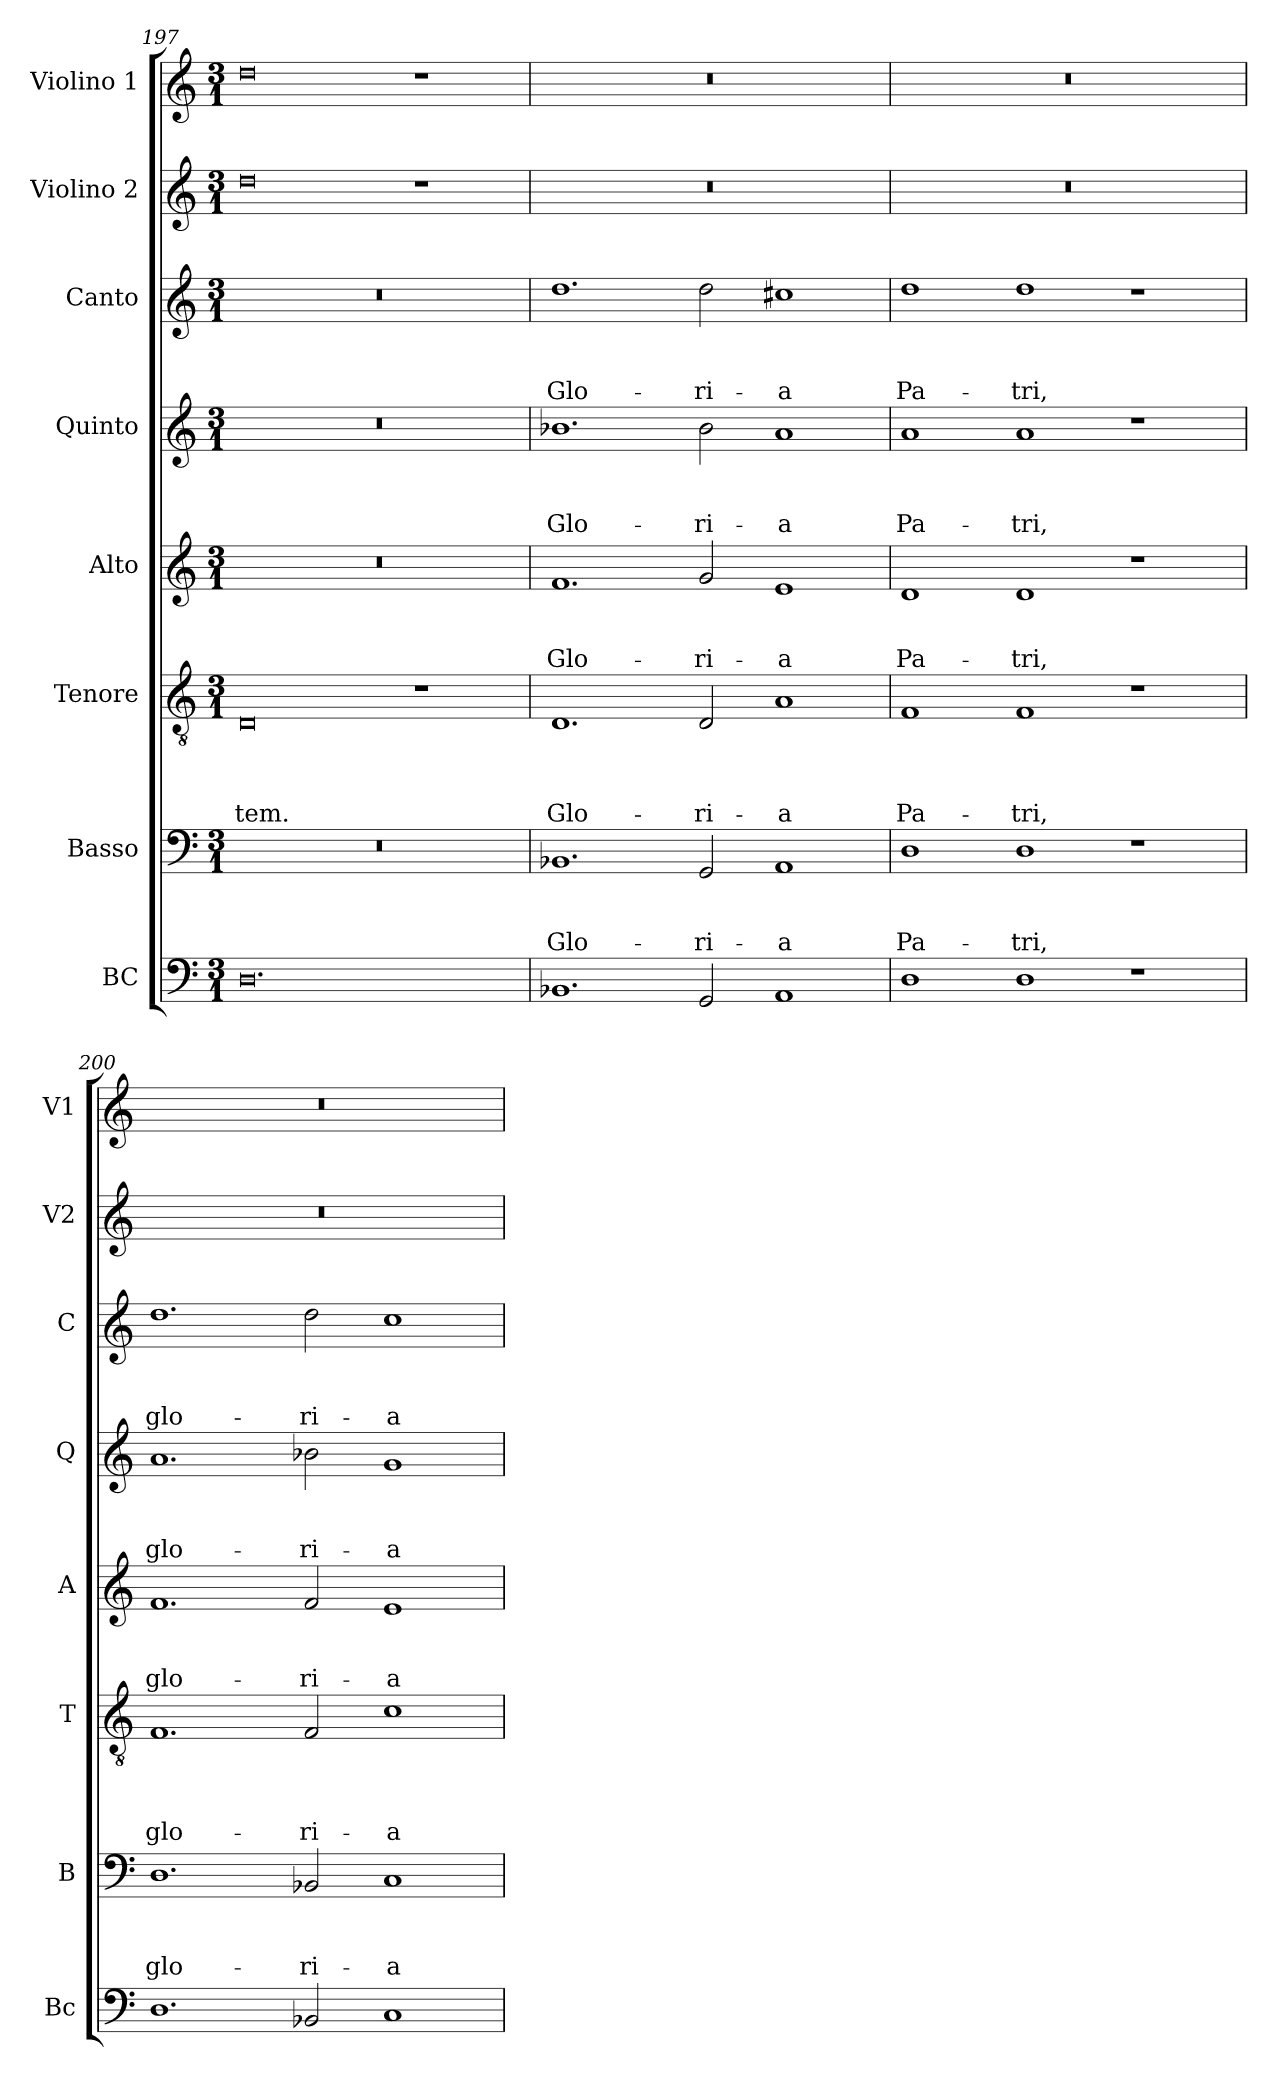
**kern	**kern	**text	**text	**text	**kern	**text	**text	**text	**text	**kern	**text	**text	**text	**kern	**text	**text	**text	**kern	**text	**text	**text	**kern	**kern
*part8	*part7	*part7	*part7	*part7	*part6	*part6	*part6	*part6	*part6	*part5	*part5	*part5	*part5	*part4	*part4	*part4	*part4	*part3	*part3	*part3	*part3	*part2	*part1
*staff8	*staff7	*staff7	*staff7	*staff7	*staff6	*staff6	*staff6	*staff6	*staff6	*staff5	*staff5	*staff5	*staff5	*staff4	*staff4	*staff4	*staff4	*staff3	*staff3	*staff3	*staff3	*staff2	*staff1
*I"BC	*I"Basso	*	*	*	*I"Tenore	*	*	*	*	*I"Alto	*	*	*	*I"Quinto	*	*	*	*I"Canto	*	*	*	*I"Violino 2	*I"Violino 1
*I'Bc	*I'B	*	*	*	*I'T	*	*	*	*	*I'A	*	*	*	*I'Q	*	*	*	*I'C	*	*	*	*I'V2	*I'V1
*clefF4	*clefF4	*	*	*	*clefGv2	*	*	*	*	*clefG2	*	*	*	*clefG2	*	*	*	*clefG2	*	*	*	*clefG2	*clefG2
*k[]	*k[]	*	*	*	*k[]	*	*	*	*	*k[]	*	*	*	*k[]	*	*	*	*k[]	*	*	*	*k[]	*k[]
*C:	*C:	*	*	*	*C:	*	*	*	*	*C:	*	*	*	*C:	*	*	*	*C:	*	*	*	*C:	*C:
*M3/1	*M3/1	*	*	*	*M3/1	*	*	*	*	*M3/1	*	*	*	*M3/1	*	*	*	*M3/1	*	*	*	*M3/1	*M3/1
=197	=197	=197	=197	=197	=197	=197	=197	=197	=197	=197	=197	=197	=197	=197	=197	=197	=197	=197	=197	=197	=197	=197	=197
!	!	!	!	!	!	!	!	!	!LO:LY:b	!	!	!	!	!	!	!	!	!	!	!	!	!	!
0.D	0.r	.	.	.	0D	.	.	.	-tem.	0.r	.	.	.	0.r	.	.	.	0.r	.	.	.	0dd	0dd
.	.	.	.	.	1r	.	.	.	.	.	.	.	.	.	.	.	.	.	.	.	.	1r	1r
!!LO:LB:g=z
=198	=198	=198	=198	=198	=198	=198	=198	=198	=198	=198	=198	=198	=198	=198	=198	=198	=198	=198	=198	=198	=198	=198	=198
!	!	!	!	!LO:LY:b	!	!	!	!	!LO:LY:b	!	!	!	!LO:LY:b	!	!	!	!LO:LY:b	!	!	!	!LO:LY:b	!	!
1.BB-X	1.BB-X	.	.	Glo-	1.D	.	.	.	Glo-	1.f	.	.	Glo-	1.b-X	.	.	Glo-	1.dd	.	.	Glo-	0.r	0.r
!	!	!	!	!LO:LY:b	!	!	!	!	!LO:LY:b	!	!	!	!LO:LY:b	!	!	!	!LO:LY:b	!	!	!	!LO:LY:b	!	!
2GG/	2GG/	.	.	-ri-	2D/	.	.	.	-ri-	2g/	.	.	-ri-	2b-\	.	.	-ri-	2dd\	.	.	-ri-	.	.
!	!	!	!	!LO:LY:b	!	!	!	!	!LO:LY:b	!	!	!	!LO:LY:b	!	!	!	!LO:LY:b	!	!	!	!LO:LY:b	!	!
1AA	1AA	.	.	-a	1A	.	.	.	-a	1e	.	.	-a	1a	.	.	-a	1cc#X	.	.	-a	.	.
=199	=199	=199	=199	=199	=199	=199	=199	=199	=199	=199	=199	=199	=199	=199	=199	=199	=199	=199	=199	=199	=199	=199	=199
!	!	!	!	!LO:LY:b	!	!	!	!	!LO:LY:b	!	!	!	!LO:LY:b	!	!	!	!LO:LY:b	!	!	!	!LO:LY:b	!	!
1D	1D	.	.	Pa-	1F	.	.	.	Pa-	1d	.	.	Pa-	1a	.	.	Pa-	1dd	.	.	Pa-	0.r	0.r
!	!	!	!	!LO:LY:b	!	!	!	!	!LO:LY:b	!	!	!	!LO:LY:b	!	!	!	!LO:LY:b	!	!	!	!LO:LY:b	!	!
1D	1D	.	.	-tri,	1F	.	.	.	-tri,	1d	.	.	-tri,	1a	.	.	-tri,	1dd	.	.	-tri,	.	.
1r	1r	.	.	.	1r	.	.	.	.	1r	.	.	.	1r	.	.	.	1r	.	.	.	.	.
=200	=200	=200	=200	=200	=200	=200	=200	=200	=200	=200	=200	=200	=200	=200	=200	=200	=200	=200	=200	=200	=200	=200	=200
!	!	!	!	!LO:LY:b	!	!	!	!	!LO:LY:b	!	!	!	!LO:LY:b	!	!	!	!LO:LY:b	!	!	!	!LO:LY:b	!	!
1.D	1.D	.	.	glo-	1.F	.	.	.	glo-	1.f	.	.	glo-	1.a	.	.	glo-	1.dd	.	.	glo-	0.r	0.r
!	!	!	!	!LO:LY:b	!	!	!	!	!LO:LY:b	!	!	!	!LO:LY:b	!	!	!	!LO:LY:b	!	!	!	!LO:LY:b	!	!
2BB-X/	2BB-X/	.	.	-ri-	2F/	.	.	.	-ri-	2f/	.	.	-ri-	2b-X\	.	.	-ri-	2dd\	.	.	-ri-	.	.
!	!	!	!	!LO:LY:b	!	!	!	!	!LO:LY:b	!	!	!	!LO:LY:b	!	!	!	!LO:LY:b	!	!	!	!LO:LY:b	!	!
1C	1C	.	.	-a	1c	.	.	.	-a	1e	.	.	-a	1g	.	.	-a	1cc	.	.	-a	.	.
=	=	=	=	=	=	=	=	=	=	=	=	=	=	=	=	=	=	=	=	=	=	=	=
*-	*-	*-	*-	*-	*-	*-	*-	*-	*-	*-	*-	*-	*-	*-	*-	*-	*-	*-	*-	*-	*-	*-	*-
